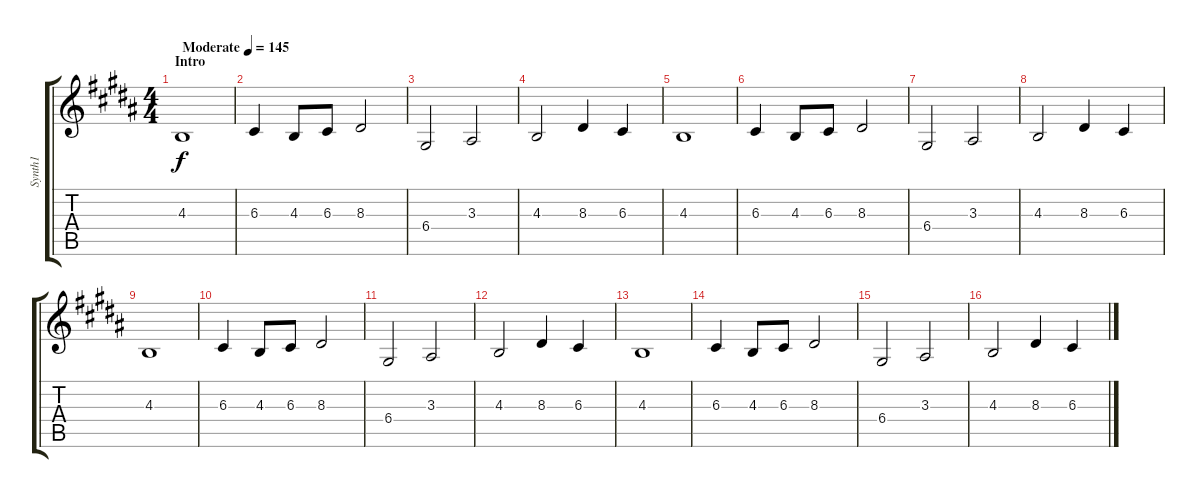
\track ("Synth1" "Synth1") {instrument lead5charang}
\staff {score tabs}
\tuning (E4 B3 G3 D3 A2 E2) {hide}
\ts (4 4)
\section ("" "Intro")
\tempo (145 "Moderate")
\clef g2
\ks b
4.3.1{dy f instrument lead5charang} |
6.3.4 4.3.8 6.3.8 8.3.2 |
6.4.2 3.3.2 |
4.3.2 8.3.4 6.3.4 |
4.3.1 |
6.3.4 4.3.8 6.3.8 8.3.2 |
6.4.2 3.3.2 |
4.3.2 8.3.4 6.3.4 |
4.3.1 |
6.3.4 4.3.8 6.3.8 8.3.2 |
6.4.2 3.3.2 |
4.3.2 8.3.4 6.3.4 |
4.3.1 |
6.3.4 4.3.8 6.3.8 8.3.2 |
6.4.2 3.3.2 |
4.3.2 8.3.4 6.3.4
